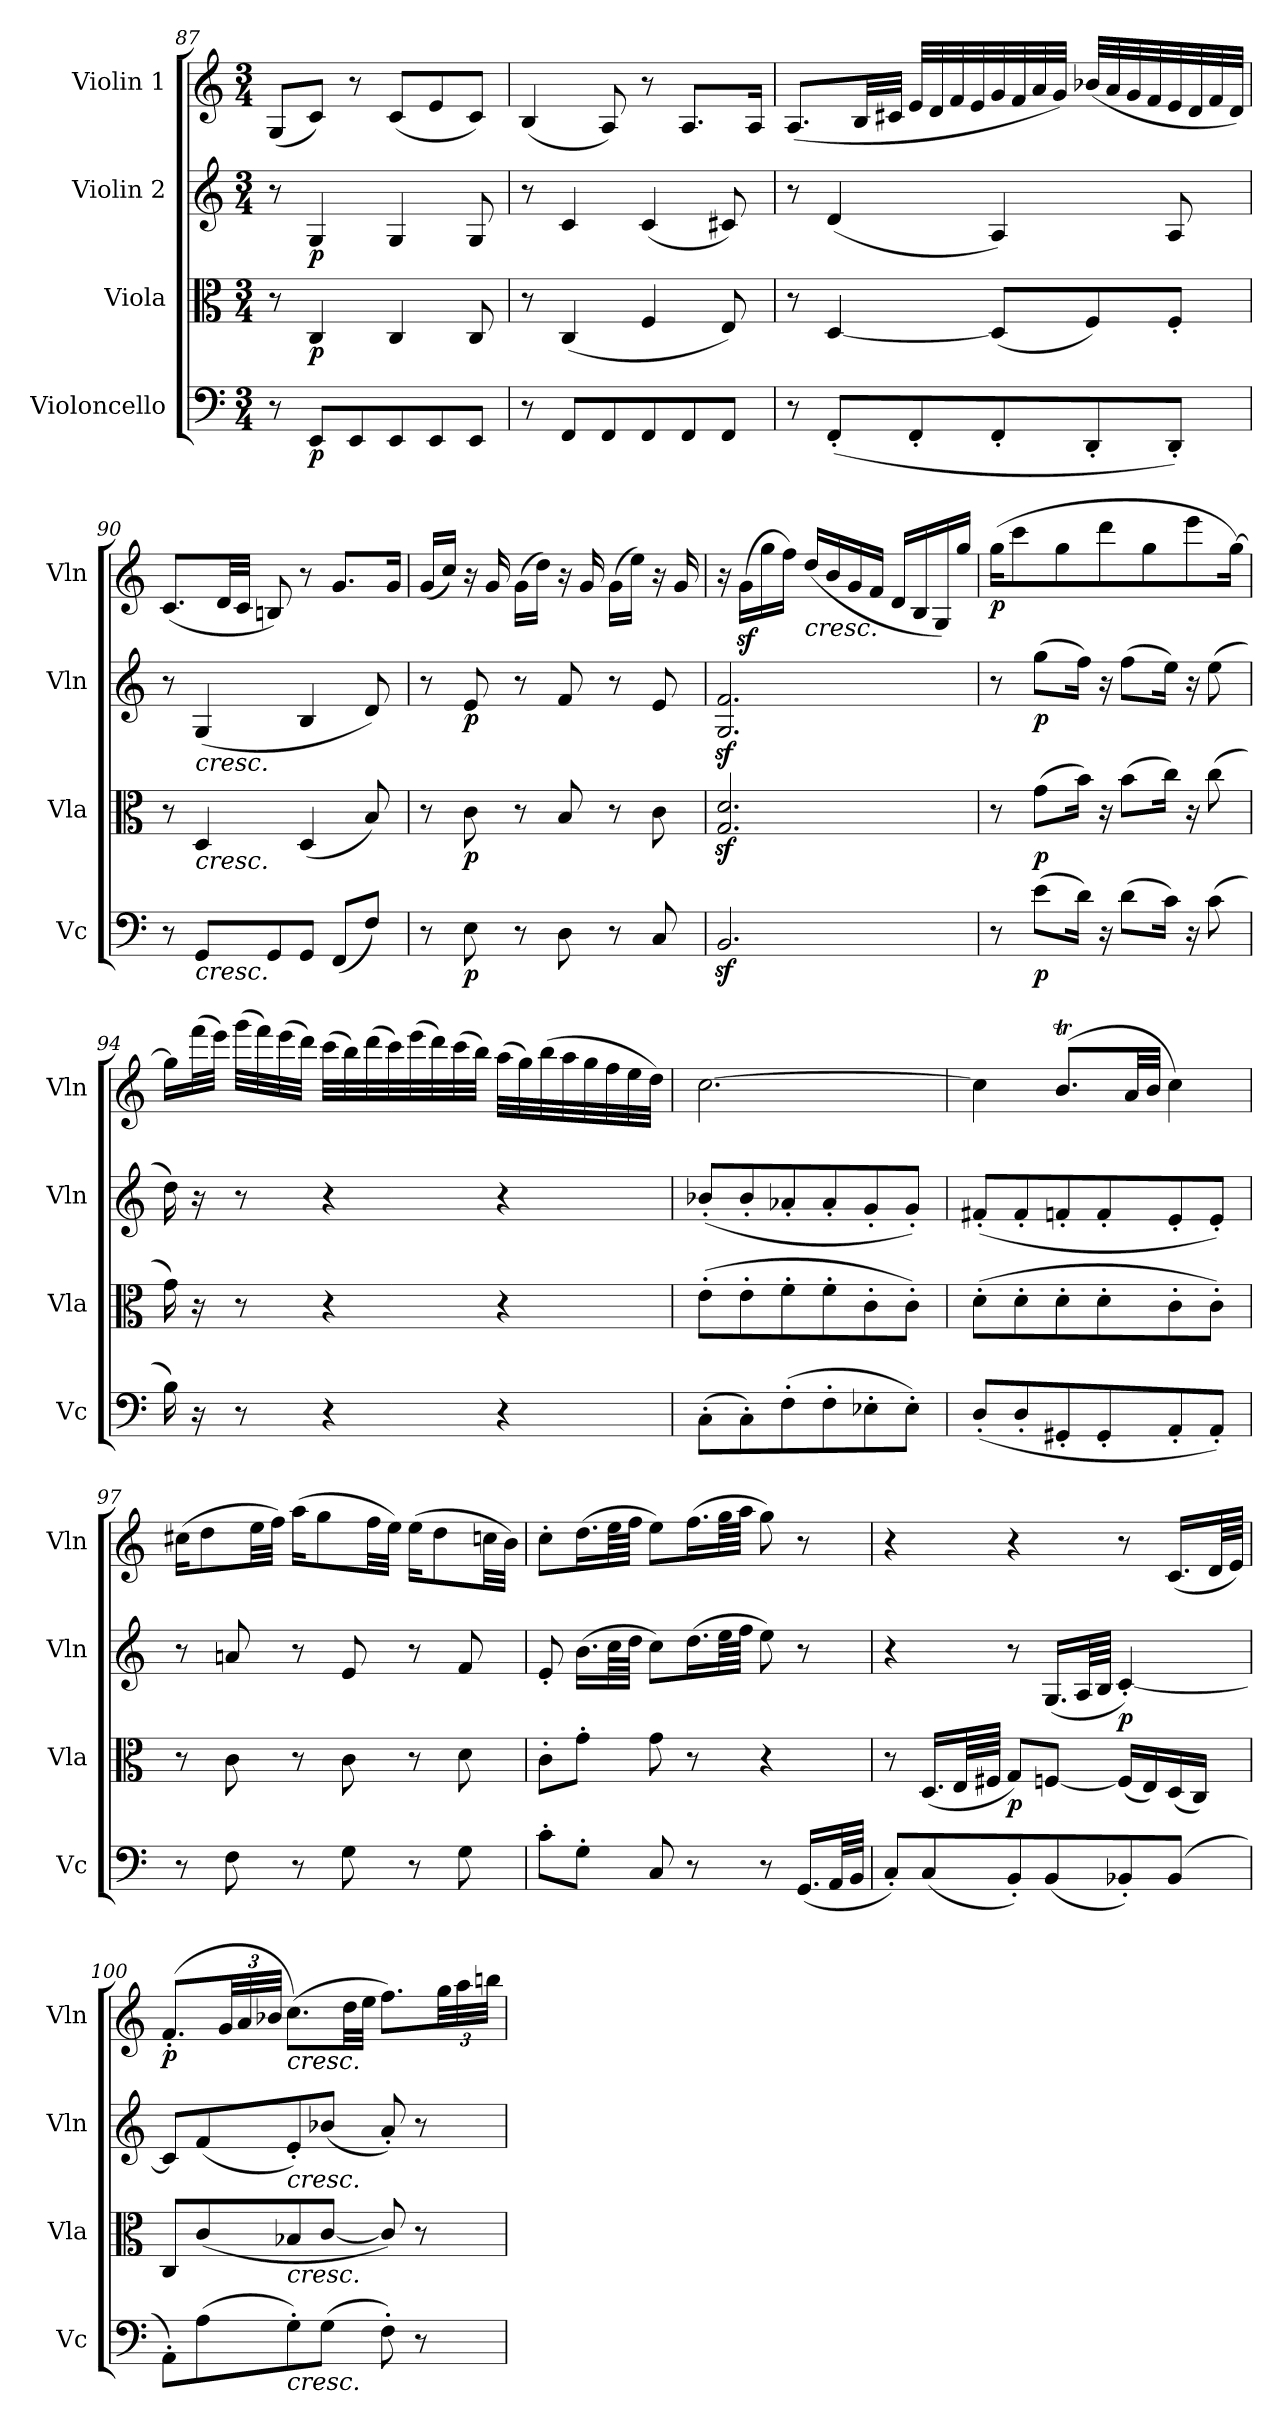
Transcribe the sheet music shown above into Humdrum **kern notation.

**kern	**dynam	**kern	**dynam	**kern	**dynam	**kern	**dynam
*part4	*part4	*part3	*part3	*part2	*part2	*part1	*part1
*staff4	*staff4	*staff3	*staff3	*staff2	*staff2	*staff1	*staff1
*I"Violoncello	*	*I"Viola	*	*I"Violin 2	*	*I"Violin 1	*
*I'Vc	*	*I'Vla	*	*I'Vln	*	*I'Vln	*
*clefF4	*	*clefC3	*	*clefG2	*	*clefG2	*
*k[]	*	*k[]	*	*k[]	*	*k[]	*
*M3/4	*	*M3/4	*	*M3/4	*	*M3/4	*
=87	=87	=87	=87	=87	=87	=87	=87
8r	.	8r	.	8r	.	(8G/L	.
!	!LO:DY:b	!	!LO:DY:b	!	!LO:DY:b	!	!
8EE/L	p	4C/	p	4G/	p	8c/J)	.
8EE/	.	.	.	.	.	8r	.
8EE/	.	4C/	.	4G/	.	(8c/L	.
8EE/	.	.	.	.	.	8e/	.
8EE/J	.	8C/	.	8G/	.	8c/J)	.
!!LO:LB:g=z
=88	=88	=88	=88	=88	=88	=88	=88
8r	.	8r	.	8r	.	(4B/	.
8FF/L	.	(4C/	.	4c/	.	.	.
8FF/	.	.	.	.	.	8A/)	.
8FF/	.	4F/	.	(4c/	.	8r	.
8FF/	.	.	.	.	.	8.A/L	.
8FF/J	.	8E/)	.	8c#X/)	.	.	.
.	.	.	.	.	.	16A/Jk	.
!!LO:LB:g=z
=89	=89	=89	=89	=89	=89	=89	=89
8r	.	8r	.	8r	.	(8.A/L	.
(8FF'/L	.	[4D/	.	(4d/	.	.	.
.	.	.	.	.	.	32B/LL	.
.	.	.	.	.	.	32c#X/JJJ	.
8FF'/	.	.	.	.	.	32e/LLL	.
.	.	.	.	.	.	32d/	.
.	.	.	.	.	.	32f/	.
.	.	.	.	.	.	32e/	.
8FF'/	.	(8D/L]	.	4A/)	.	32g/	.
.	.	.	.	.	.	32f/	.
.	.	.	.	.	.	32a/	.
.	.	.	.	.	.	32g/JJJ)	.
8DD'/	.	8F/)	.	.	.	(32b-X/LLL	.
.	.	.	.	.	.	32a/	.
.	.	.	.	.	.	32g/	.
.	.	.	.	.	.	32f/	.
8DD'/J)	.	8F'/J	.	8A/	.	32e/	.
.	.	.	.	.	.	32d/	.
.	.	.	.	.	.	32f/	.
.	.	.	.	.	.	32d/JJJ)	.
=90	=90	=90	=90	=90	=90	=90	=90
8r	.	8r	.	8r	.	(8.c/L	.
!	!	!	!	!LO:TX:b:i:t=cresc.	!	!	!
!	!	!LO:TX:b:i:t=cresc.	!	!	!	!	!
!LO:TX:b:i:t=cresc.	!	!	!	!	!	!	!
8GG/L	.	4D/	.	(4G/	.	.	.
.	.	.	.	.	.	32d/LL	.
.	.	.	.	.	.	32c/JJJ	.
8GG/	.	.	.	.	.	8Bn/)	.
8GG/J	.	(4D/	.	4B/	.	8r	.
(8FF/L	.	.	.	.	.	8.g/L	.
8F/J)	.	8B/)	.	8d/)	.	.	.
.	.	.	.	.	.	16g/Jk	.
=91	=91	=91	=91	=91	=91	=91	=91
8r	.	8r	.	8r	.	(16g/LL	.
.	.	.	.	.	.	16cc/JJ)	.
!	!LO:DY:b	!	!LO:DY:b	!	!LO:DY:b	!	!
8E\	p	8c\	p	8e/	p	16r	.
.	.	.	.	.	.	16g/	.
8r	.	8r	.	8r	.	(16g\LL	.
.	.	.	.	.	.	16dd\JJ)	.
8D\	.	8B/	.	8f/	.	16r	.
.	.	.	.	.	.	16g/	.
8r	.	8r	.	8r	.	(16g\LL	.
.	.	.	.	.	.	16ee\JJ)	.
8C/	.	8c\	.	8e/	.	16r	.
.	.	.	.	.	.	16g/	.
=92	=92	=92	=92	=92	=92	=92	=92
2.BBz</	.	2.G/z< 2.d/z<	.	2.G/z< 2.f/z<	.	16r	.
.	.	.	.	.	.	(16gz<\LL	.
.	.	.	.	.	.	16gg\	.
.	.	.	.	.	.	16ff\JJ)	.
!	!	!	!	!	!	!LO:TX:b:i:t=cresc.	!
.	.	.	.	.	.	(16dd/LL	.
.	.	.	.	.	.	16b/	.
.	.	.	.	.	.	16g/	.
.	.	.	.	.	.	16f/JJ	.
.	.	.	.	.	.	16d/LL	.
.	.	.	.	.	.	16B/	.
.	.	.	.	.	.	16G/)	.
.	.	.	.	.	.	16gg/JJ	.
!!LO:LB:g=z
=93	=93	=93	=93	=93	=93	=93	=93
!	!	!	!	!	!	!	!LO:DY:b
8r	.	8r	.	8r	.	(16gg\KL	p
.	.	.	.	.	.	8ccc\	.
!	!LO:DY:b	!	!LO:DY:b	!	!LO:DY:b	!	!
(8e\L	p	(8g\L	p	(8gg\L	p	.	.
.	.	.	.	.	.	8gg\	.
16d\Jk)	.	16b\Jk)	.	16ff\Jk)	.	.	.
16r	.	16r	.	16r	.	8ddd\	.
(8d\L	.	(8b\L	.	(8ff\L	.	.	.
.	.	.	.	.	.	8gg\	.
16c\Jk)	.	16cc\Jk)	.	16ee\Jk)	.	.	.
16r	.	16r	.	16r	.	8eee\	.
(8c\	.	(8cc\	.	(8ee\	.	.	.
.	.	.	.	.	.	[16gg\Jk)	.
!!LO:LB:g=z
=94	=94	=94	=94	=94	=94	=94	=94
16B\)	.	16g\)	.	16dd\)	.	16gg\LL]	.
16r	.	16r	.	16r	.	(32fff\L	.
.	.	.	.	.	.	32eee\JJJ)	.
8r	.	8r	.	8r	.	(32ggg\LLL	.
.	.	.	.	.	.	32fff\)	.
.	.	.	.	.	.	(32eee\	.
.	.	.	.	.	.	32ddd\JJJ)	.
4r	.	4r	.	4r	.	(32ccc\LLL	.
.	.	.	.	.	.	32bb\)	.
.	.	.	.	.	.	(32ddd\	.
.	.	.	.	.	.	32ccc\)	.
.	.	.	.	.	.	(32eee\	.
.	.	.	.	.	.	32ddd\)	.
.	.	.	.	.	.	(32ccc\	.
.	.	.	.	.	.	32bb\JJJ)	.
4r	.	4r	.	4r	.	(32aa\LLL	.
.	.	.	.	.	.	32gg\)	.
.	.	.	.	.	.	(32bb\	.
.	.	.	.	.	.	32aa\	.
.	.	.	.	.	.	32gg\	.
.	.	.	.	.	.	32ff\	.
.	.	.	.	.	.	32ee\	.
.	.	.	.	.	.	32dd\JJJ)	.
=95	=95	=95	=95	=95	=95	=95	=95
(8C'\L	.	(8e'\L	.	(8b-X'/L	.	[2.cc\	.
8C'\)	.	8e'\	.	8b-'/	.	.	.
(8F'\	.	8f'\	.	8a-X'/	.	.	.
8F'\	.	8f'\	.	8a-'/	.	.	.
8E-X'\	.	8c'\	.	8g'/	.	.	.
8E-'\J)	.	8c'\J)	.	8g'/J)	.	.	.
=96	=96	=96	=96	=96	=96	=96	=96
(8D'/L	.	(8d'\L	.	(8f#X'/L	.	4cc\]	.
8D'/	.	8d'\	.	8f#'/	.	.	.
8GG#X'/	.	8d'\	.	8fn'/	.	(<8.bt/L	.
8GG#'/	.	8d'\	.	8f'/	.	.	.
.	.	.	.	.	.	32a/LL	.
.	.	.	.	.	.	32b/JJJ	.
8AA'/	.	8c'\	.	8e'/	.	4cc\)	.
8AA'/J)	.	8c'\J)	.	8e'/J)	.	.	.
=97	=97	=97	=97	=97	=97	=97	=97
8r	.	8r	.	8r	.	(16cc#X\KL	.
.	.	.	.	.	.	8dd\	.
8F\	.	8c\	.	8an/	.	.	.
.	.	.	.	.	.	32ee\LL	.
.	.	.	.	.	.	32ff\JJJ)	.
8r	.	8r	.	8r	.	(16aa\KL	.
.	.	.	.	.	.	8gg\	.
8G\	.	8c\	.	8e/	.	.	.
.	.	.	.	.	.	32ff\LL	.
.	.	.	.	.	.	32ee\JJJ)	.
8r	.	8r	.	8r	.	(16ee\KL	.
.	.	.	.	.	.	8dd\	.
8G\	.	8d\	.	8f/	.	.	.
.	.	.	.	.	.	32ccn\LL	.
.	.	.	.	.	.	32b\JJJ)	.
!!LO:LB:g=z
=98	=98	=98	=98	=98	=98	=98	=98
8c'\L	.	8c'\L	.	8e'/	.	8cc'\L	.
8G'\J	.	8g'\J	.	(16.b\LL	.	(16.dd\L	.
.	.	.	.	64cc\LL	.	64ee\LL	.
.	.	.	.	64dd\JJJJ	.	64ff\JJJJ	.
8C/	.	8g\	.	8cc\L)	.	8ee\L)	.
8r	.	8r	.	(16.dd\L	.	(16.ff\L	.
.	.	.	.	64ee\LL	.	64gg\LL	.
.	.	.	.	64ff\JJJJ	.	64aa\JJJJ	.
8r	.	4r	.	8ee\)	.	8gg\)	.
(16.GG/LL	.	.	.	8r	.	8r	.
64AA/LL	.	.	.	.	.	.	.
64BB/JJJJ	.	.	.	.	.	.	.
!!LO:PB:g=z
=99	=99	=99	=99	=99	=99	=99	=99
8C'/L)	.	8r	.	4r	.	4r	.
(8C/	.	(16.D/LL	.	.	.	.	.
.	.	64E/LL	.	.	.	.	.
.	.	64F#X/JJJJ	.	.	.	.	.
!	!	!	!LO:DY:b	!	!	!	!
8BB'/)	.	8G/L)	p	8r	.	4r	.
(8BB/	.	[8Fn/J	.	(16.G/LL	.	.	.
.	.	.	.	64A/LL	.	.	.
.	.	.	.	64B/JJJJ	.	.	.
!	!	!	!	!	!LO:DY:b	!	!
8BB-X'/)	.	(16F/LL]	.	[4c'/)	p	8r	.
.	.	16E/)	.	.	.	.	.
(8BB-/J	.	(16D/	.	.	.	(16.c/LL	.
.	.	16C/JJ)	.	.	.	.	.
.	.	.	.	.	.	64d/LL	.
.	.	.	.	.	.	64e/JJJJ)	.
=100	=100	=100	=100	=100	=100	=100	=100
!	!	!	!	!	!	!	!LO:DY:b
8AA'<\L)	.	8C/L	.	8c/L]	.	(<8.f'/L	p
(8A\	.	(8c/	.	(8f/	.	.	.
.	.	.	.	.	.	48g/LL	.
.	.	.	.	.	.	48a/	.
.	.	.	.	.	.	48b-X/JJJ	.
!	!	!	!	!	!	!LO:TX:b:i:t=cresc.	!
!	!	!	!	!LO:TX:b:i:t=cresc.	!	!	!
!	!	!LO:TX:b:i:t=cresc.	!	!	!	!	!
!LO:TX:b:i:t=cresc.	!	!	!	!	!	!	!
8G'<\)	.	8B-X/	.	8e'/)	.	(8.cc\L)	.
(8G\J	.	[8c/J	.	(8b-X/J	.	.	.
.	.	.	.	.	.	32dd\LL	.
.	.	.	.	.	.	32ee\JJJ	.
8F'<\)	.	8c/])	.	8a'/)	.	8.ff\L)	.
8r	.	8r	.	8r	.	.	.
*	*	*	*	*	*	*Xbrackettup	*
.	.	.	.	.	.	48gg\LL	.
.	.	.	.	.	.	48aa\	.
.	.	.	.	.	.	48bbn\JJJ	.
=	=	=	=	=	=	=	=
*-	*-	*-	*-	*-	*-	*-	*-
